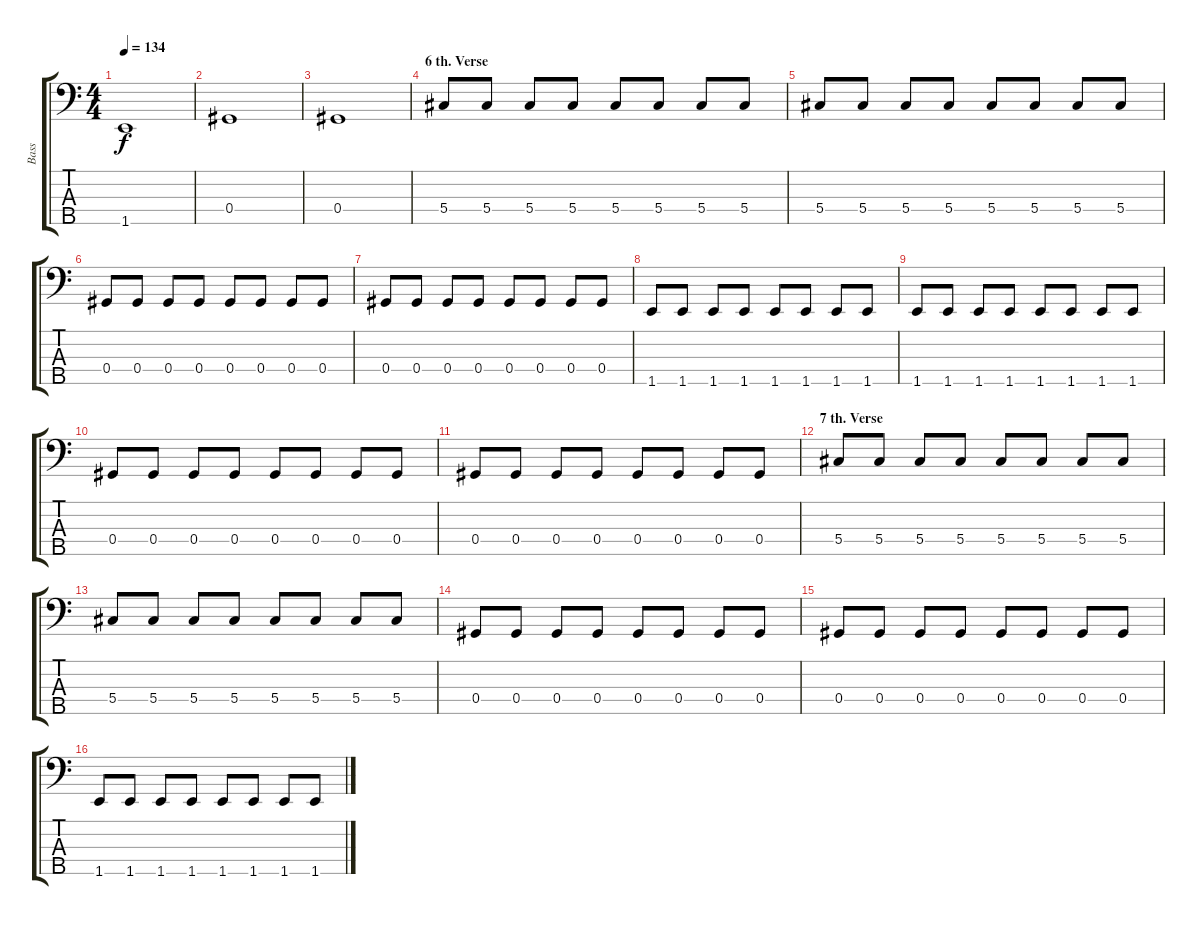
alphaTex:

\track ("Bass" "Bass") {instrument electricbasspick}
\staff {score tabs}
\tuning (Bb2 Gb2 Db2 Ab1 Eb1) {hide}
\ts (4 4)
\tempo 134
\clef f4
\ks c
1.5.1{dy f} |
0.4.1 |
0.4.1 |
\section ("" "6 th. Verse")
5.4.8 5.4.8 5.4.8 5.4.8 5.4.8 5.4.8 5.4.8 5.4.8 |
5.4.8 5.4.8 5.4.8 5.4.8 5.4.8 5.4.8 5.4.8 5.4.8 |
0.4.8 0.4.8 0.4.8 0.4.8 0.4.8 0.4.8 0.4.8 0.4.8 |
0.4.8 0.4.8 0.4.8 0.4.8 0.4.8 0.4.8 0.4.8 0.4.8 |
1.5.8 1.5.8 1.5.8 1.5.8 1.5.8 1.5.8 1.5.8 1.5.8 |
1.5.8 1.5.8 1.5.8 1.5.8 1.5.8 1.5.8 1.5.8 1.5.8 |
0.4.8 0.4.8 0.4.8 0.4.8 0.4.8 0.4.8 0.4.8 0.4.8 |
0.4.8 0.4.8 0.4.8 0.4.8 0.4.8 0.4.8 0.4.8 0.4.8 |
\section ("" "7 th. Verse")
5.4.8 5.4.8 5.4.8 5.4.8 5.4.8 5.4.8 5.4.8 5.4.8 |
5.4.8 5.4.8 5.4.8 5.4.8 5.4.8 5.4.8 5.4.8 5.4.8 |
0.4.8 0.4.8 0.4.8 0.4.8 0.4.8 0.4.8 0.4.8 0.4.8 |
0.4.8 0.4.8 0.4.8 0.4.8 0.4.8 0.4.8 0.4.8 0.4.8 |
1.5.8 1.5.8 1.5.8 1.5.8 1.5.8 1.5.8 1.5.8 1.5.8
